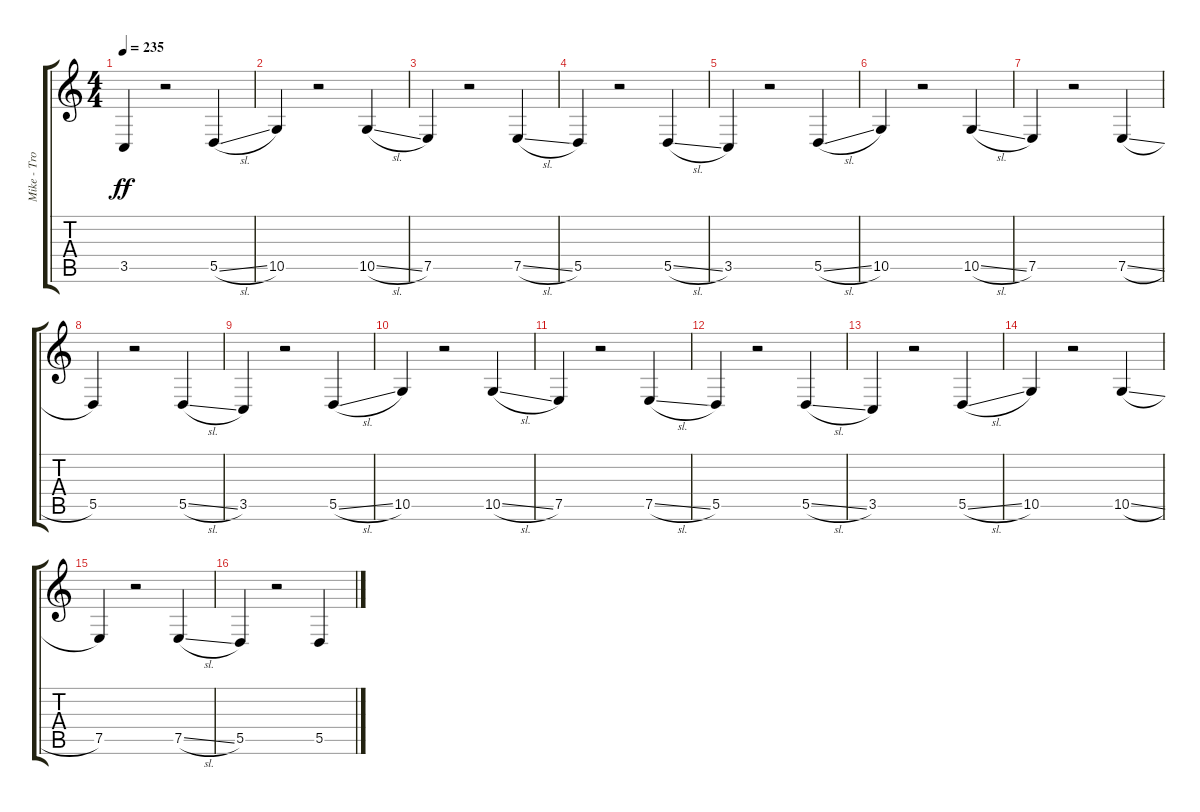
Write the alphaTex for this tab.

\track ("Mike - Trombone" "Mike - Tro") {instrument trombone}
\staff {score tabs}
\tuning (E4 B3 G3 D3 A2 E2) {hide}
\ts (4 4)
\tempo 235
\clef g2
\ks c
3.5.4{dy ff} r.2 5.5{sl}.4 |
10.5.4 r.2 10.5{sl}.4 |
7.5.4 r.2 7.5{sl}.4 |
5.5.4 r.2 5.5{sl}.4 |
3.5.4 r.2 5.5{sl}.4 |
10.5.4 r.2 10.5{sl}.4 |
7.5.4 r.2 7.5{sl}.4 |
5.5.4 r.2 5.5{sl}.4 |
3.5.4 r.2 5.5{sl}.4 |
10.5.4 r.2 10.5{sl}.4 |
7.5.4 r.2 7.5{sl}.4 |
5.5.4 r.2 5.5{sl}.4 |
3.5.4 r.2 5.5{sl}.4 |
10.5.4 r.2 10.5{sl}.4 |
7.5.4 r.2 7.5{sl}.4 |
5.5.4 r.2 5.5{sl}.4
